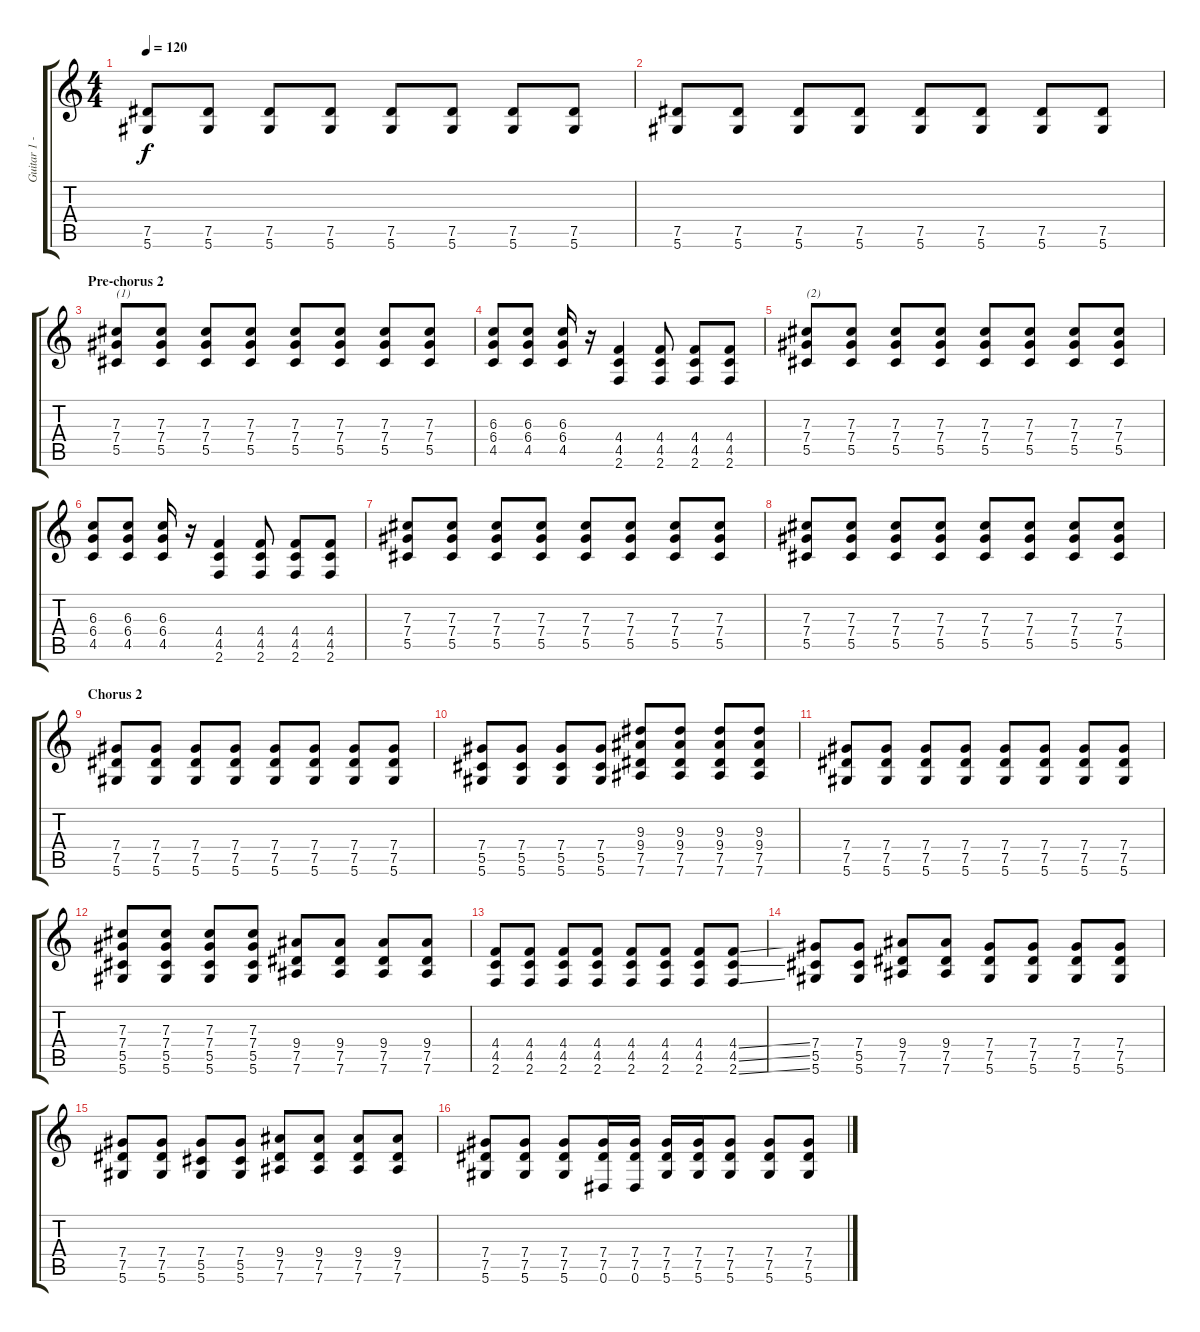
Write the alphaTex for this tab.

\track ("Guitar 1 - rythm guitar, left" "Guitar 1 -") {instrument distortionguitar}
\staff {score tabs}
\tuning (Eb4 Bb3 Gb3 Db3 Ab2 Eb2) {hide}
\ts (4 4)
\tempo 120
\clef g2
\ks c
(7.5 5.6).8{dy f} (7.5 5.6).8 (7.5 5.6).8 (7.5 5.6).8 (7.5 5.6).8 (7.5 5.6).8 (7.5 5.6).8 (7.5 5.6).8 |
(7.5 5.6).8 (7.5 5.6).8 (7.5 5.6).8 (7.5 5.6).8 (7.5 5.6).8 (7.5 5.6).8 (7.5 5.6).8 (7.5 5.6).8 |
\section ("" "Pre-chorus 2")
(7.3 7.4 5.5).8{txt "(1)"} (7.3 7.4 5.5).8 (7.3 7.4 5.5).8 (7.3 7.4 5.5).8 (7.3 7.4 5.5).8 (7.3 7.4 5.5).8 (7.3 7.4 5.5).8 (7.3 7.4 5.5).8 |
(6.3 6.4 4.5).8 (6.3 6.4 4.5).8 (6.3 6.4 4.5).16 r.16 (4.4 4.5 2.6).4 (4.4 4.5 2.6).8 (4.4 4.5 2.6).8 (4.4 4.5 2.6).8 |
(7.3 7.4 5.5).8{txt "(2)"} (7.3 7.4 5.5).8 (7.3 7.4 5.5).8 (7.3 7.4 5.5).8 (7.3 7.4 5.5).8 (7.3 7.4 5.5).8 (7.3 7.4 5.5).8 (7.3 7.4 5.5).8 |
(6.3 6.4 4.5).8 (6.3 6.4 4.5).8 (6.3 6.4 4.5).16 r.16 (4.4 4.5 2.6).4 (4.4 4.5 2.6).8 (4.4 4.5 2.6).8 (4.4 4.5 2.6).8 |
(7.3 7.4 5.5).8 (7.3 7.4 5.5).8 (7.3 7.4 5.5).8 (7.3 7.4 5.5).8 (7.3 7.4 5.5).8 (7.3 7.4 5.5).8 (7.3 7.4 5.5).8 (7.3 7.4 5.5).8 |
(7.3 7.4 5.5).8 (7.3 7.4 5.5).8 (7.3 7.4 5.5).8 (7.3 7.4 5.5).8 (7.3 7.4 5.5).8 (7.3 7.4 5.5).8 (7.3 7.4 5.5).8 (7.3 7.4 5.5).8 |
\section ("" "Chorus 2")
(7.4 7.5 5.6).8 (7.4 7.5 5.6).8 (7.4 7.5 5.6).8 (7.4 7.5 5.6).8 (7.4 7.5 5.6).8 (7.4 7.5 5.6).8 (7.4 7.5 5.6).8 (7.4 7.5 5.6).8 |
(7.4 5.5 5.6).8 (7.4 5.5 5.6).8 (7.4 5.5 5.6).8 (7.4 5.5 5.6).8 (9.3 9.4 7.5 7.6).8 (9.3 9.4 7.5 7.6).8 (9.3 9.4 7.5 7.6).8 (9.3 9.4 7.5 7.6).8 |
(7.4 7.5 5.6).8 (7.4 7.5 5.6).8 (7.4 7.5 5.6).8 (7.4 7.5 5.6).8 (7.4 7.5 5.6).8 (7.4 7.5 5.6).8 (7.4 7.5 5.6).8 (7.4 7.5 5.6).8 |
(7.3 7.4 5.5 5.6).8 (7.3 7.4 5.5 5.6).8 (7.3 7.4 5.5 5.6).8 (7.3 7.4 5.5 5.6).8 (9.4 7.5 7.6).8 (9.4 7.5 7.6).8 (9.4 7.5 7.6).8 (9.4 7.5 7.6).8 |
(4.4 4.5 2.6).8 (4.4 4.5 2.6).8 (4.4 4.5 2.6).8 (4.4 4.5 2.6).8 (4.4 4.5 2.6).8 (4.4 4.5 2.6).8 (4.4 4.5 2.6).8 (4.4{ss} 4.5{ss} 2.6{ss}).8 |
(7.4 5.5 5.6).8 (7.4 5.5 5.6).8 (9.4 7.5 7.6).8 (9.4 7.5 7.6).8 (7.4 7.5 5.6).8 (7.4 7.5 5.6).8 (7.4 7.5 5.6).8 (7.4 7.5 5.6).8 |
(7.4 7.5 5.6).8 (7.4 7.5 5.6).8 (7.4 5.5 5.6).8 (7.4 5.5 5.6).8 (9.4 7.5 7.6).8 (9.4 7.5 7.6).8 (9.4 7.5 7.6).8 (9.4 7.5 7.6).8 |
(7.4 7.5 5.6).8 (7.4 7.5 5.6).8 (7.4 7.5 5.6).8 (7.4 7.5 0.6).16 (7.4 7.5 0.6).16 (7.4 7.5 5.6).16 (7.4 7.5 5.6).16 (7.4 7.5 5.6).8 (7.4 7.5 5.6).8 (7.4 7.5 5.6).8
